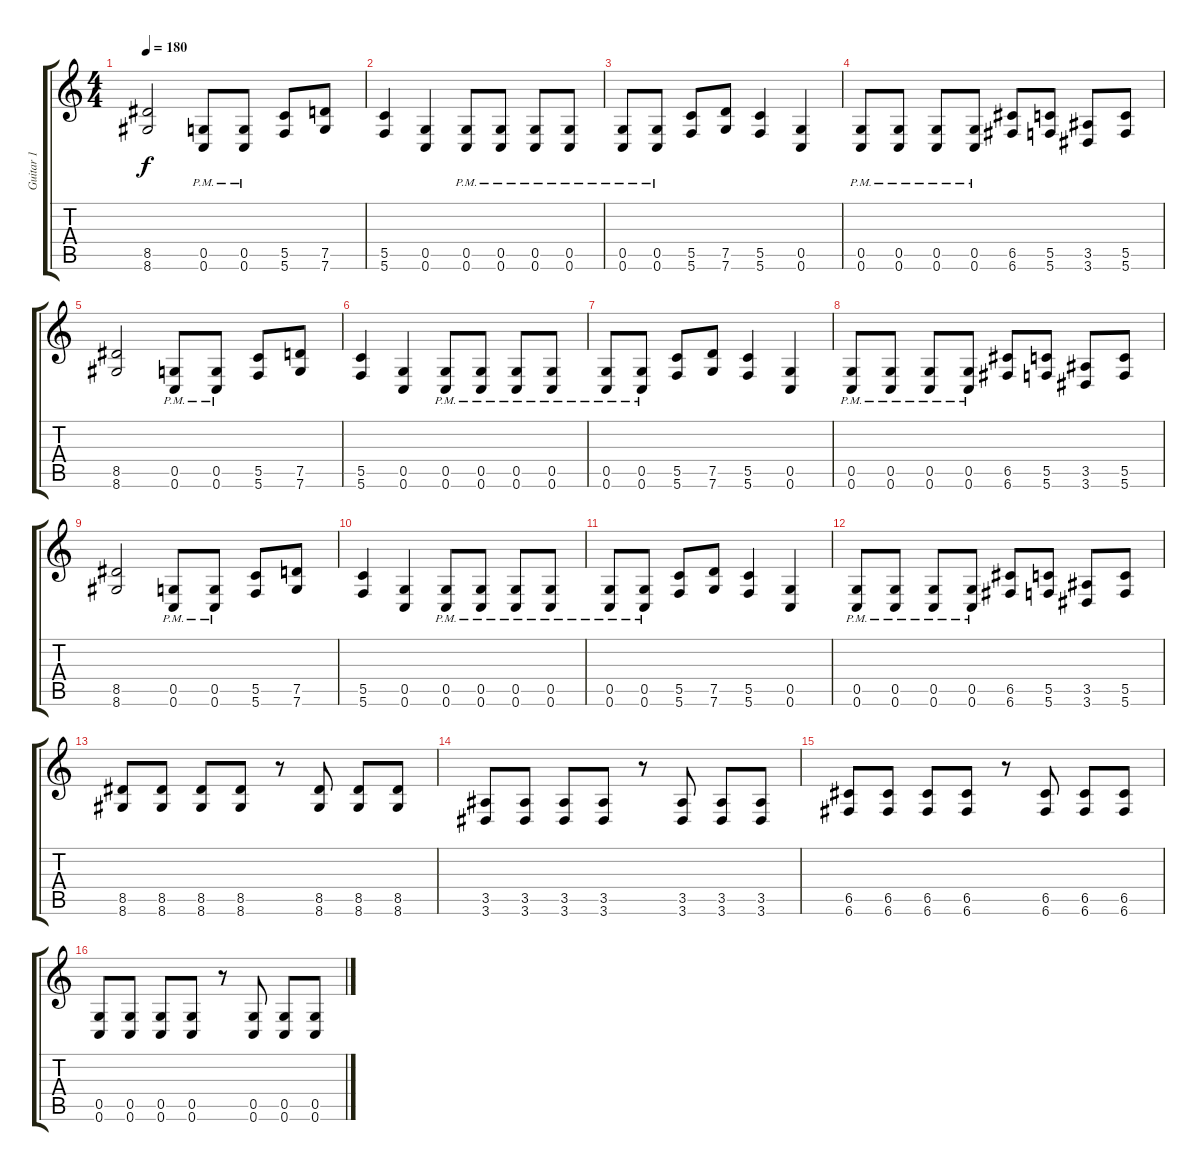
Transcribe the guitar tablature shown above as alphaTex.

\track ("Guitar 1" "Guitar 1") {instrument distortionguitar}
\staff {score tabs}
\tuning (D4 A3 F3 C3 G2 C2) {hide}
\ts (4 4)
\tempo 180
\clef g2
\ks c
(8.5 8.6).2{dy f} (0.5{pm} 0.6{pm}).8 (0.5{pm} 0.6{pm}).8 (5.5 5.6).8 (7.5 7.6).8 |
(5.5 5.6).4 (0.5 0.6).4 (0.5{pm} 0.6{pm}).8 (0.5{pm} 0.6{pm}).8 (0.5{pm} 0.6{pm}).8 (0.5{pm} 0.6{pm}).8 |
(0.5{pm} 0.6{pm}).8 (0.5{pm} 0.6{pm}).8 (5.5 5.6).8 (7.5 7.6).8 (5.5 5.6).4 (0.5 0.6).4 |
(0.5{pm} 0.6{pm}).8 (0.5{pm} 0.6{pm}).8 (0.5{pm} 0.6{pm}).8 (0.5{pm} 0.6{pm}).8 (6.5 6.6).8 (5.5 5.6).8 (3.5 3.6).8 (5.5 5.6).8 |
(8.5 8.6).2 (0.5{pm} 0.6{pm}).8 (0.5{pm} 0.6{pm}).8 (5.5 5.6).8 (7.5 7.6).8 |
(5.5 5.6).4 (0.5 0.6).4 (0.5{pm} 0.6{pm}).8 (0.5{pm} 0.6{pm}).8 (0.5{pm} 0.6{pm}).8 (0.5{pm} 0.6{pm}).8 |
(0.5{pm} 0.6{pm}).8 (0.5{pm} 0.6{pm}).8 (5.5 5.6).8 (7.5 7.6).8 (5.5 5.6).4 (0.5 0.6).4 |
(0.5{pm} 0.6{pm}).8 (0.5{pm} 0.6{pm}).8 (0.5{pm} 0.6{pm}).8 (0.5{pm} 0.6{pm}).8 (6.5 6.6).8 (5.5 5.6).8 (3.5 3.6).8 (5.5 5.6).8 |
(8.5 8.6).2 (0.5{pm} 0.6{pm}).8 (0.5{pm} 0.6{pm}).8 (5.5 5.6).8 (7.5 7.6).8 |
(5.5 5.6).4 (0.5 0.6).4 (0.5{pm} 0.6{pm}).8 (0.5{pm} 0.6{pm}).8 (0.5{pm} 0.6{pm}).8 (0.5{pm} 0.6{pm}).8 |
(0.5{pm} 0.6{pm}).8 (0.5{pm} 0.6{pm}).8 (5.5 5.6).8 (7.5 7.6).8 (5.5 5.6).4 (0.5 0.6).4 |
(0.5{pm} 0.6{pm}).8 (0.5{pm} 0.6{pm}).8 (0.5{pm} 0.6{pm}).8 (0.5{pm} 0.6{pm}).8 (6.5 6.6).8 (5.5 5.6).8 (3.5 3.6).8 (5.5 5.6).8 |
(8.5 8.6).8 (8.5 8.6).8 (8.5 8.6).8 (8.5 8.6).8 r.8 (8.5 8.6).8 (8.5 8.6).8 (8.5 8.6).8 |
(3.5 3.6).8 (3.5 3.6).8 (3.5 3.6).8 (3.5 3.6).8 r.8 (3.5 3.6).8 (3.5 3.6).8 (3.5 3.6).8 |
(6.5 6.6).8 (6.5 6.6).8 (6.5 6.6).8 (6.5 6.6).8 r.8 (6.5 6.6).8 (6.5 6.6).8 (6.5 6.6).8 |
(0.5 0.6).8 (0.5 0.6).8 (0.5 0.6).8 (0.5 0.6).8 r.8 (0.5 0.6).8 (0.5 0.6).8 (0.5 0.6).8
